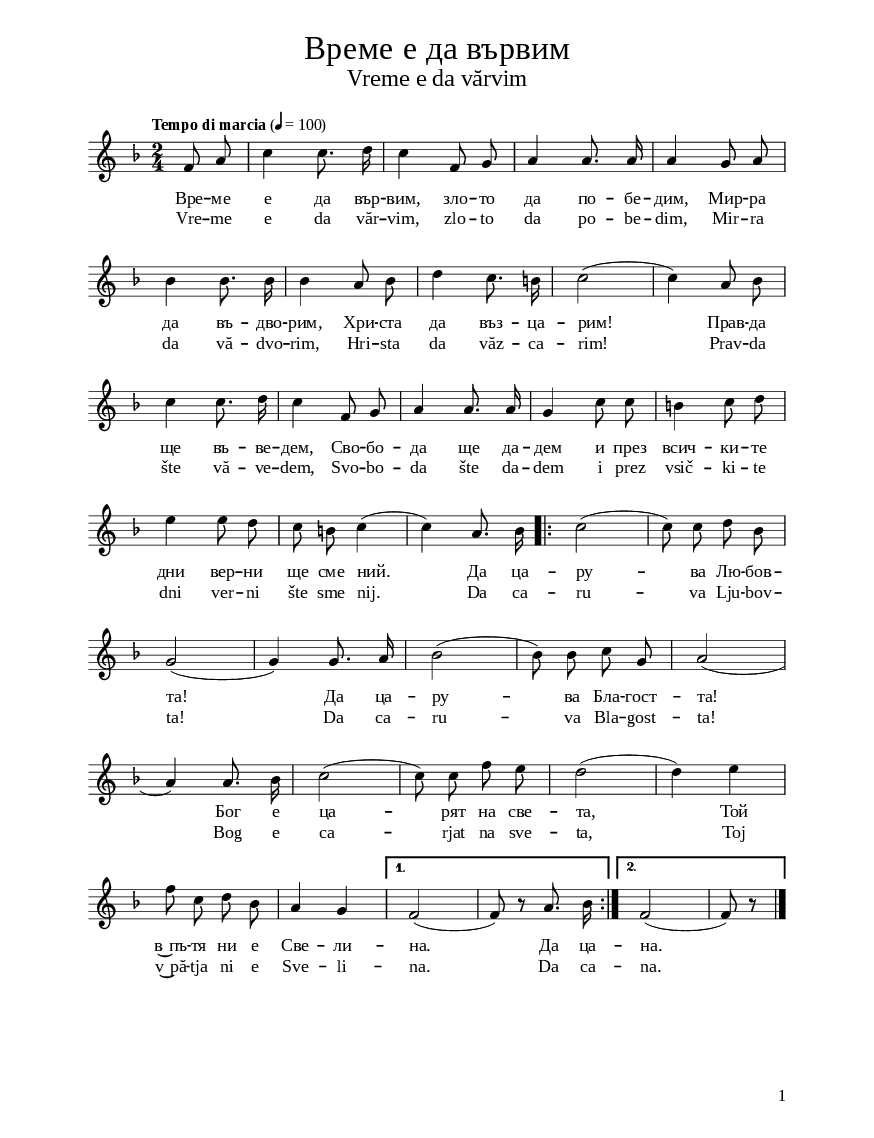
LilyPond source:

\version "2.24.1"

% include paper part and global functions
\include "include/globals.ily"

\bookpart {
  \label #'ref042
  \tocItem \markup "Време е да вървим – Vreme e da vărvim"
  \include "include/bookpart-paper.ily"
  \score {
    \include "include/score-layout.ily"

    \new Voice \absolute  {
      \clef treble
      \key f \major
      \time 2/4
      \tempoFunc "Tempo di marcia" 4 "100"
      \autoBeamOff
      \autoBeamOff
      \partial 4

      f'8 a'8 | c''4 c''8. d''16 |  c''4 f'8 g'8 | a'4 a'8. a'16 | a'4 g'8 a'8  \break

      bes'4 bes'8. bes'16 | bes'4 a'8 bes'8 | d''4 c''8. b'16 | c''2 (| c''4) a'8 bes'8 | \break

      c''4 c''8. d''16 | c''4 f'8 g'8 | a'4 a'8. a'16 | g'4 c''8 c''8 | b'4 c''8 d''8| \break


      e''4 e''8 d''8 | c''8 b'8 c''4 (| c''4) a'8. bes'16 | \repeat volta 2 {
        c''2 (| c''8) c''8 d''8 bes'8  |\break

        g'2 (| g'4 ) g'8. a'16| bes'2 ( |  bes'8 ) bes'8 c''8 g'8|   a'2 ( | \break

        a'4 ) a'8. bes'16| c''2 ( | c''8 ) c''8 f''8 e''8 | d''2 (|d''4 ) e''4 \break

        f''8 c''8 d''8 bes'8 | a'4 g'4 |
      } \alternative { { f'2 ( | f'8 ) r8 a'8. bes'16 | } { f'2 (| f' 8 ) r8 \bar "|." \break } }

    }

    \addlyrics {
      Вре -- ме е да вър -- вим, зло -- то да по -- бе -- дим, Мир -- ра
      да въ -- дво -- рим, Хри -- ста да въз -- ца -- рим!  Прав -- да
      ще въ -- ве -- дем, Сво -- бо -- да ще да -- дем и през всич -- ки -- те
      дни вер -- ни ще сме ний. Да ца -- ру -- ва Лю -- бов -- та!
      Да ца -- ру -- ва Бла -- гост -- та!
      Бог е ца -- рят на све -- та, Той в~пъ -- тя ни е Све -- ли -- на. Да ца -- на.
    }
    \addlyrics {
      Vre -- me e da văr -- vim, zlo -- to da po -- be -- dim, Mir -- ra
      da vă -- dvo -- rim, Hri -- sta da văz -- ca -- rim!  Prav -- da
      šte vă -- ve -- dem, Svo -- bo -- da šte da -- dem i prez vsič -- ki -- te
      dni ver -- ni šte sme nij. Da ca -- ru -- va Lju -- bov -- ta!
      Da ca -- ru -- va Bla -- gost -- ta!
      Bog e ca -- rjat na sve -- ta, Toj v~pă -- tja ni e Sve -- li -- na. Da ca -- na.
    }

    \header {
      title = \titleFunc "Време е да вървим" "Vreme e da vărvim"
    }

    \midi{}

  } % score

  \pageBreak

  \markup \fontsize #bgCoupletFontSize {
    \hspace #8
    \override #`(baseline-skip . ,bgCoupletBaselineSkip)
    \column {

      \line { 2. Бързо да полетим, }
      \line {   "   " мощно да възтръбим, }
      \line {   "   " Радост да възвестим,  }
      \line {   "   " Вяра да съживим! }
      \line {  "   " Ще огрей пак света }
      \line {   "   " в първата красота, }
      \line {   "   " Свобода, Мир и ред  }
      \line {   "   " ще владеят вред. }
      \line { "   " }
      \line { "   " \italic {Припев ... } }
    }

    \hspace #5
    \override #`(baseline-skip . ,bgCoupletBaselineSkip)
    \column {

      \line { 2. Bărzo da poletim, }
      \line {   "   " moštno da văztrăbim, }
      \line {   "   " Radost da văzvestim,  }
      \line {   "   " Vjara da săživim! }
      \line {  "   " Šte ogrej pak sveta }
      \line {   "   " v părvata krasota, }
      \line {   "   " Svoboda, Mir i red  }
      \line {   "   " šte vladejat vred. }
      \line { "   " }
      \line { "   " \italic {Pripev ... } }
    }
    %column
  } % markup

  \markup \empty-two
  % include foreign translation(s) of the song
  \version "2.18.2"

%\markup {  \vspace #1.9 }

\markup {  \hspace #25   \huge\bold " Es ist Zeit, dass wir gehen"  }

\markup {
    \hspace #1
    \fontsize #+1 {
      
      \halign #-1.5 {
  
  
     
    \column {
    
       \line { " " }


\line { 1. Es ist Zeit, dass wir gehen, }

\line { " "dass wir das Böse besiegen, }

\line { " "dass wir den Frieden wiederherstellen,}

\line { " "dass wir Christus herrschen lassen! }

\line { " "Gerechtigkeit werden wir einführen, }

\line { " "Freiheit werden wir geben, }

\line { " "und in allen Tagen}

\line { " "werden wir treu sein.}
\line { " " }

 \line { "   " \italic { Refrain :}  }

\line { " "Möge die Liebe herrschen }

\line { " "möge die Güte herrschen!}

\line { " "Gott ist der König der Welt; }

\line { " "Er ist das Licht auf unserem Weg.}
\line { " " }

\line { 2. Lasst uns schnell losfliegen }

\line { " "mächtig posaunen, }

\line { " "lasst uns die Freude verkünden,}

\line { " "den Glauben wiederbeleben!} 

\line { " "Die Welt wird wieder beschienen werden, }

\line { " "in der ersten Schönheit, }

\line { " "Freiheit, Frieden und Ordnung werden überall walten!}
\line { " " }

 \line { "   " \italic { Refrain :}  }

\line { " "Möge die Liebe herrschen!}

\line { " "Möge die Güte herrschen!}

\line { " "Gott ist der König der Welt,}

\line { " "Er ist Lich auf unserem Weg.}

                
                  }
       
    }    
    }
}
%}


} % bookpart
